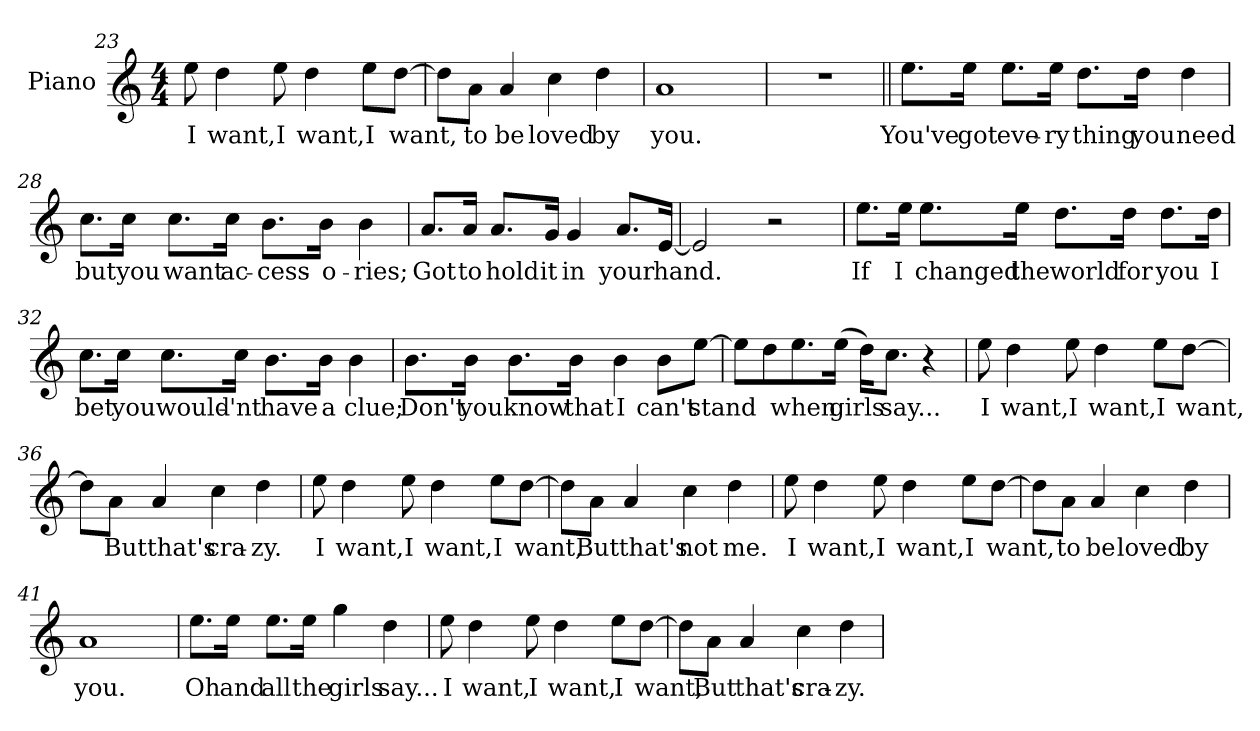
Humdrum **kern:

**kern	**text
*part1	*part1
*staff1	*staff1
*I"Piano	*
*clefG2	*
*k[]	*
*C:	*
*M4/4	*
=23	=23
!	!LO:LY:b:color=#008000
8ee	I
!	!LO:LY:b:color=#008000
4dd	want,
!	!LO:LY:b:color=#008000
8ee	I
!	!LO:LY:b:color=#008000
4dd	want,
!	!LO:LY:b:color=#008000
8eeL	I
!	!LO:LY:b:color=#008000
[8ddJ	want,
=24	=24
8ddL]	.
!	!LO:LY:b:color=#008000
8aJ	to
!	!LO:LY:b:color=#008000
4a	be
!	!LO:LY:b:color=#008000
4cc	loved
!	!LO:LY:b:color=#008000
4dd	by
=25	=25
!	!LO:LY:b:color=#008000
1a	you.
=26	=26
1r	.
!!LO:LB:g=z
=27||	=27||
!	!LO:LY:b:color=#008000
8.eeL	You've
!	!LO:LY:b:color=#008000
16eeJk	got
!	!LO:LY:b:color=#008000
8.eeL	eve-
!	!LO:LY:b:color=#008000
16eeJk	-ry
!	!LO:LY:b:color=#008000
8.ddL	thing
!	!LO:LY:b:color=#008000
16ddJk	you
!	!LO:LY:b:color=#008000
4dd	need
=28	=28
!	!LO:LY:b:color=#008000
8.ccL	but
!	!LO:LY:b:color=#008000
16ccJk	you
!	!LO:LY:b:color=#008000
8.ccL	want
!	!LO:LY:b:color=#008000
16ccJk	ac-
!	!LO:LY:b:color=#008000
8.bL	-cess-
!	!LO:LY:b:color=#008000
16bJk	-o-
!	!LO:LY:b:color=#008000
4b	-ries;
=29	=29
!	!LO:LY:b:color=#008000
8.aL	Got
!	!LO:LY:b:color=#008000
16aJk	to
!	!LO:LY:b:color=#008000
8.aL	hold
!	!LO:LY:b:color=#008000
16gJk	it
!	!LO:LY:b:color=#008000
4g	in
!	!LO:LY:b:color=#008000
8.aL	your
!	!LO:LY:b:color=#008000
[16eJk	hand.
=30	=30
2e]	.
2r	.
=31	=31
!	!LO:LY:b:color=#008000
8.eeL	If
!	!LO:LY:b:color=#008000
16eeJk	I
!	!LO:LY:b:color=#008000
8.eeL	changed
!	!LO:LY:b:color=#008000
16eeJk	the
!	!LO:LY:b:color=#008000
8.ddL	world
!	!LO:LY:b:color=#008000
16ddJk	for
!	!LO:LY:b:color=#008000
8.ddL	you
!	!LO:LY:b:color=#008000
16ddJk	I
=32	=32
!	!LO:LY:b:color=#008000
8.ccL	bet
!	!LO:LY:b:color=#008000
16ccJk	you
!	!LO:LY:b:color=#008000
8.ccL	would-
!	!LO:LY:b:color=#008000
16ccJk	-'nt
!	!LO:LY:b:color=#008000
8.bL	have
!	!LO:LY:b:color=#008000
16bJk	a
!	!LO:LY:b:color=#008000
4b	clue;
!!LO:LB:g=z
=33	=33
!	!LO:LY:b:color=#008000
8.bL	Don't
!	!LO:LY:b:color=#008000
16bJk	you
!	!LO:LY:b:color=#008000
8.bL	know
!	!LO:LY:b:color=#008000
16bJk	that
!	!LO:LY:b:color=#008000
4b	I
!	!LO:LY:b:color=#008000
8bL	can't
!	!LO:LY:b:color=#008000
[8eeJ	stand
=34	=34
8eeL]	.
8dd	.
!	!LO:LY:b:color=#008000
8.ee	when
!	!LO:LY:b:color=#008000
(16eeJk	girls
16ddKL)	.
!	!LO:LY:b:color=#008000
8.ccJ	say...
4r	.
=35	=35
!	!LO:LY:b:color=#008000
8ee	I
!	!LO:LY:b:color=#008000
4dd	want,
!	!LO:LY:b:color=#008000
8ee	I
!	!LO:LY:b:color=#008000
4dd	want,
!	!LO:LY:b:color=#008000
8eeL	I
!	!LO:LY:b:color=#008000
[8ddJ	want,
=36	=36
8ddL]	.
!	!LO:LY:b:color=#008000
8aJ	But
!	!LO:LY:b:color=#008000
4a	that's
!	!LO:LY:b:color=#008000
4cc	cra-
!	!LO:LY:b:color=#008000
4dd	-zy.
=37	=37
!	!LO:LY:b:color=#008000
8ee	I
!	!LO:LY:b:color=#008000
4dd	want,
!	!LO:LY:b:color=#008000
8ee	I
!	!LO:LY:b:color=#008000
4dd	want,
!	!LO:LY:b:color=#008000
8eeL	I
!	!LO:LY:b:color=#008000
[8ddJ	want,
=38	=38
8ddL]	.
!	!LO:LY:b:color=#008000
8aJ	But
!	!LO:LY:b:color=#008000
4a	that's
!	!LO:LY:b:color=#008000
4cc	not
!	!LO:LY:b:color=#008000
4dd	me.
=39	=39
!	!LO:LY:b:color=#008000
8ee	I
!	!LO:LY:b:color=#008000
4dd	want,
!	!LO:LY:b:color=#008000
8ee	I
!	!LO:LY:b:color=#008000
4dd	want,
!	!LO:LY:b:color=#008000
8eeL	I
!	!LO:LY:b:color=#008000
[8ddJ	want,
=40	=40
8ddL]	.
!	!LO:LY:b:color=#008000
8aJ	to
!	!LO:LY:b:color=#008000
4a	be
!	!LO:LY:b:color=#008000
4cc	loved
!	!LO:LY:b:color=#008000
4dd	by
!!LO:LB:g=z
=41	=41
!	!LO:LY:b:color=#008000
1a	you.
=42	=42
!	!LO:LY:b:color=#008000
8.eeL	Oh
!	!LO:LY:b:color=#008000
16eeJk	and
!	!LO:LY:b:color=#008000
8.eeL	all
!	!LO:LY:b:color=#008000
16eeJk	the
!	!LO:LY:b:color=#008000
4gg	girls
!	!LO:LY:b:color=#008000
4dd	say...
=43	=43
!	!LO:LY:b:color=#008000
8ee	I
!	!LO:LY:b:color=#008000
4dd	want,
!	!LO:LY:b:color=#008000
8ee	I
!	!LO:LY:b:color=#008000
4dd	want,
!	!LO:LY:b:color=#008000
8eeL	I
!	!LO:LY:b:color=#008000
[8ddJ	want,
=44	=44
8ddL]	.
!	!LO:LY:b:color=#008000
8aJ	But
!	!LO:LY:b:color=#008000
4a	that's
!	!LO:LY:b:color=#008000
4cc	cra-
!	!LO:LY:b:color=#008000
4dd	-zy.
=	=
*-	*-
